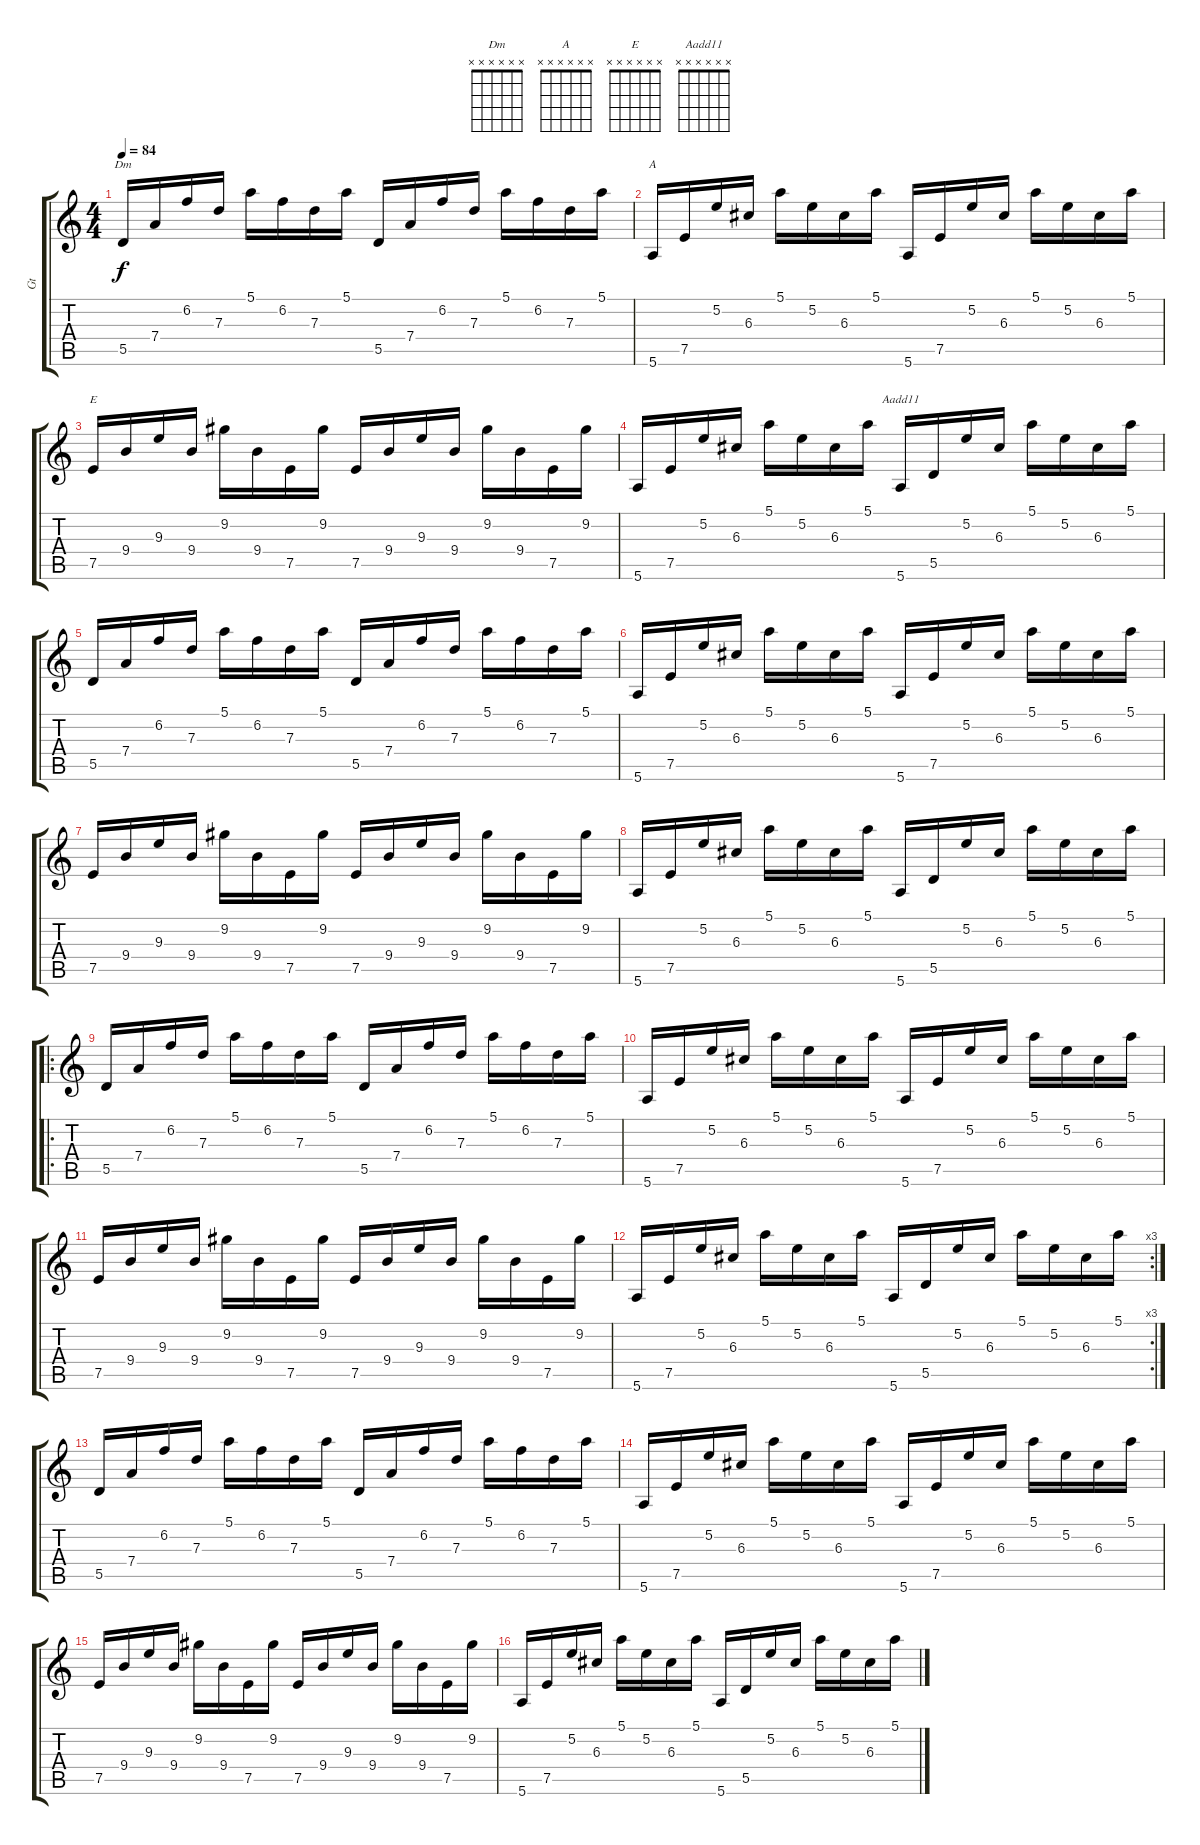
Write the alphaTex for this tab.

\track ("Gt" "Gt") {instrument acousticguitarnylon}
\staff {score tabs}
\tuning (E4 B3 G3 D3 A2 E2) {hide}
\chord ("Dm" x x x x x x)
\chord ("A" x x x x x x)
\chord ("E" x x x x x x)
\chord ("Aadd11" x x x x x x)
\ts (4 4)
\tempo 84
\clef g2
\ks c
5.5.16{ch "Dm" dy f instrument acousticguitarnylon} 7.4.16 6.2.16 7.3.16 5.1.16 6.2.16 7.3.16 5.1.16 5.5.16 7.4.16 6.2.16 7.3.16 5.1.16 6.2.16 7.3.16 5.1.16 |
5.6.16{ch "A"} 7.5.16 5.2.16 6.3.16 5.1.16 5.2.16 6.3.16 5.1.16 5.6.16 7.5.16 5.2.16 6.3.16 5.1.16 5.2.16 6.3.16 5.1.16 |
7.5.16{ch "E"} 9.4.16 9.3.16 9.4.16 9.2.16 9.4.16 7.5.16 9.2.16 7.5.16 9.4.16 9.3.16 9.4.16 9.2.16 9.4.16 7.5.16 9.2.16 |
5.6.16 7.5.16 5.2.16 6.3.16 5.1.16 5.2.16 6.3.16 5.1.16 5.6.16{ch "Aadd11"} 5.5.16 5.2.16 6.3.16 5.1.16 5.2.16 6.3.16 5.1.16 |
5.5.16 7.4.16 6.2.16 7.3.16 5.1.16 6.2.16 7.3.16 5.1.16 5.5.16 7.4.16 6.2.16 7.3.16 5.1.16 6.2.16 7.3.16 5.1.16 |
5.6.16 7.5.16 5.2.16 6.3.16 5.1.16 5.2.16 6.3.16 5.1.16 5.6.16 7.5.16 5.2.16 6.3.16 5.1.16 5.2.16 6.3.16 5.1.16 |
7.5.16 9.4.16 9.3.16 9.4.16 9.2.16 9.4.16 7.5.16 9.2.16 7.5.16 9.4.16 9.3.16 9.4.16 9.2.16 9.4.16 7.5.16 9.2.16 |
5.6.16 7.5.16 5.2.16 6.3.16 5.1.16 5.2.16 6.3.16 5.1.16 5.6.16 5.5.16 5.2.16 6.3.16 5.1.16 5.2.16 6.3.16 5.1.16 |
\ro
5.5.16 7.4.16 6.2.16 7.3.16 5.1.16 6.2.16 7.3.16 5.1.16 5.5.16 7.4.16 6.2.16 7.3.16 5.1.16 6.2.16 7.3.16 5.1.16 |
5.6.16 7.5.16 5.2.16 6.3.16 5.1.16 5.2.16 6.3.16 5.1.16 5.6.16 7.5.16 5.2.16 6.3.16 5.1.16 5.2.16 6.3.16 5.1.16 |
7.5.16 9.4.16 9.3.16 9.4.16 9.2.16 9.4.16 7.5.16 9.2.16 7.5.16 9.4.16 9.3.16 9.4.16 9.2.16 9.4.16 7.5.16 9.2.16 |
\rc 3
5.6.16 7.5.16 5.2.16 6.3.16 5.1.16 5.2.16 6.3.16 5.1.16 5.6.16 5.5.16 5.2.16 6.3.16 5.1.16 5.2.16 6.3.16 5.1.16 |
5.5.16 7.4.16 6.2.16 7.3.16 5.1.16 6.2.16 7.3.16 5.1.16 5.5.16 7.4.16 6.2.16 7.3.16 5.1.16 6.2.16 7.3.16 5.1.16 |
5.6.16 7.5.16 5.2.16 6.3.16 5.1.16 5.2.16 6.3.16 5.1.16 5.6.16 7.5.16 5.2.16 6.3.16 5.1.16 5.2.16 6.3.16 5.1.16 |
7.5.16 9.4.16 9.3.16 9.4.16 9.2.16 9.4.16 7.5.16 9.2.16 7.5.16 9.4.16 9.3.16 9.4.16 9.2.16 9.4.16 7.5.16 9.2.16 |
5.6.16 7.5.16 5.2.16 6.3.16 5.1.16 5.2.16 6.3.16 5.1.16 5.6.16 5.5.16 5.2.16 6.3.16 5.1.16 5.2.16 6.3.16 5.1.16
